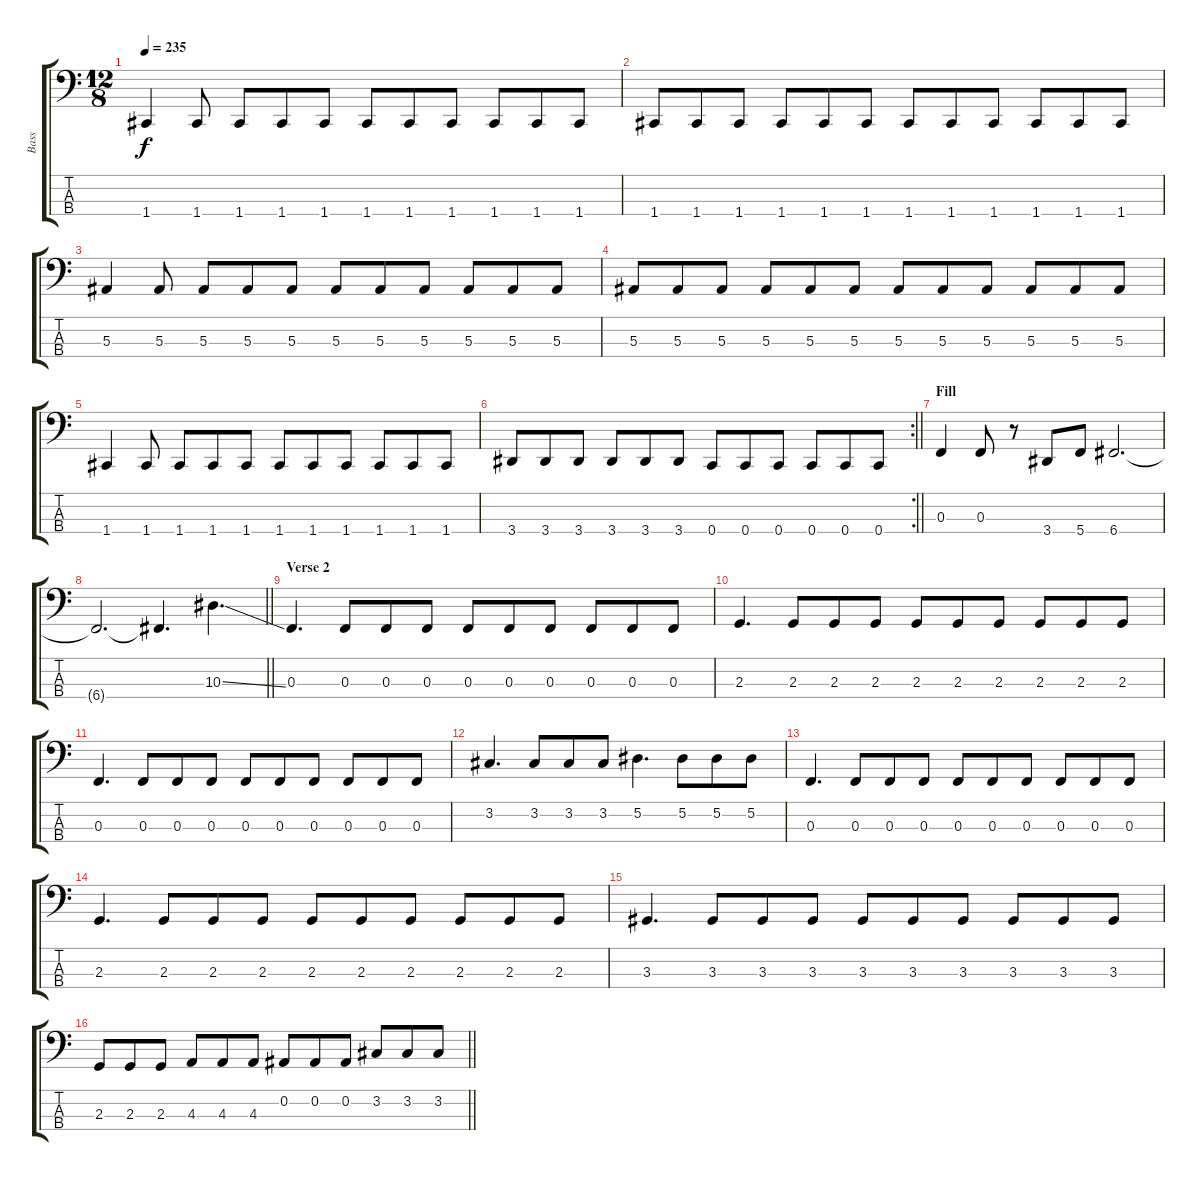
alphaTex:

\track ("Bass" "Bass") {instrument electricbassfinger}
\staff {score tabs}
\tuning (Eb2 Bb1 F1 C1) {hide}
\ts (12 8)
\tempo 235
\clef f4
\ks c
1.4.4{dy f} 1.4.8 1.4.8 1.4.8 1.4.8 1.4.8 1.4.8 1.4.8 1.4.8 1.4.8 1.4.8 |
1.4.8 1.4.8 1.4.8 1.4.8 1.4.8 1.4.8 1.4.8 1.4.8 1.4.8 1.4.8 1.4.8 1.4.8 |
5.3.4 5.3.8 5.3.8 5.3.8 5.3.8 5.3.8 5.3.8 5.3.8 5.3.8 5.3.8 5.3.8 |
5.3.8 5.3.8 5.3.8 5.3.8 5.3.8 5.3.8 5.3.8 5.3.8 5.3.8 5.3.8 5.3.8 5.3.8 |
1.4.4 1.4.8 1.4.8 1.4.8 1.4.8 1.4.8 1.4.8 1.4.8 1.4.8 1.4.8 1.4.8 |
\rc 2
\barLineRight lightlight
3.4.8 3.4.8 3.4.8 3.4.8 3.4.8 3.4.8 0.4.8 0.4.8 0.4.8 0.4.8 0.4.8 0.4.8 |
\section ("" "Fill")
0.3.4 0.3.8 r.8 3.4.8 5.4.8 6.4.2{d} |
\barLineRight lightlight
6.4{t}.2{d} 6.4{t}.4{d} 10.3{ss}.4{d} |
\section ("" "Verse 2")
0.3.4{d} 0.3.8 0.3.8 0.3.8 0.3.8 0.3.8 0.3.8 0.3.8 0.3.8 0.3.8 |
2.3.4{d} 2.3.8 2.3.8 2.3.8 2.3.8 2.3.8 2.3.8 2.3.8 2.3.8 2.3.8 |
0.3.4{d} 0.3.8 0.3.8 0.3.8 0.3.8 0.3.8 0.3.8 0.3.8 0.3.8 0.3.8 |
3.2.4{d} 3.2.8 3.2.8 3.2.8 5.2.4{d} 5.2.8 5.2.8 5.2.8 |
0.3.4{d} 0.3.8 0.3.8 0.3.8 0.3.8 0.3.8 0.3.8 0.3.8 0.3.8 0.3.8 |
2.3.4{d} 2.3.8 2.3.8 2.3.8 2.3.8 2.3.8 2.3.8 2.3.8 2.3.8 2.3.8 |
3.3.4{d} 3.3.8 3.3.8 3.3.8 3.3.8 3.3.8 3.3.8 3.3.8 3.3.8 3.3.8 |
\barLineRight lightlight
2.3.8 2.3.8 2.3.8 4.3.8 4.3.8 4.3.8 0.2.8 0.2.8 0.2.8 3.2.8 3.2.8 3.2.8
